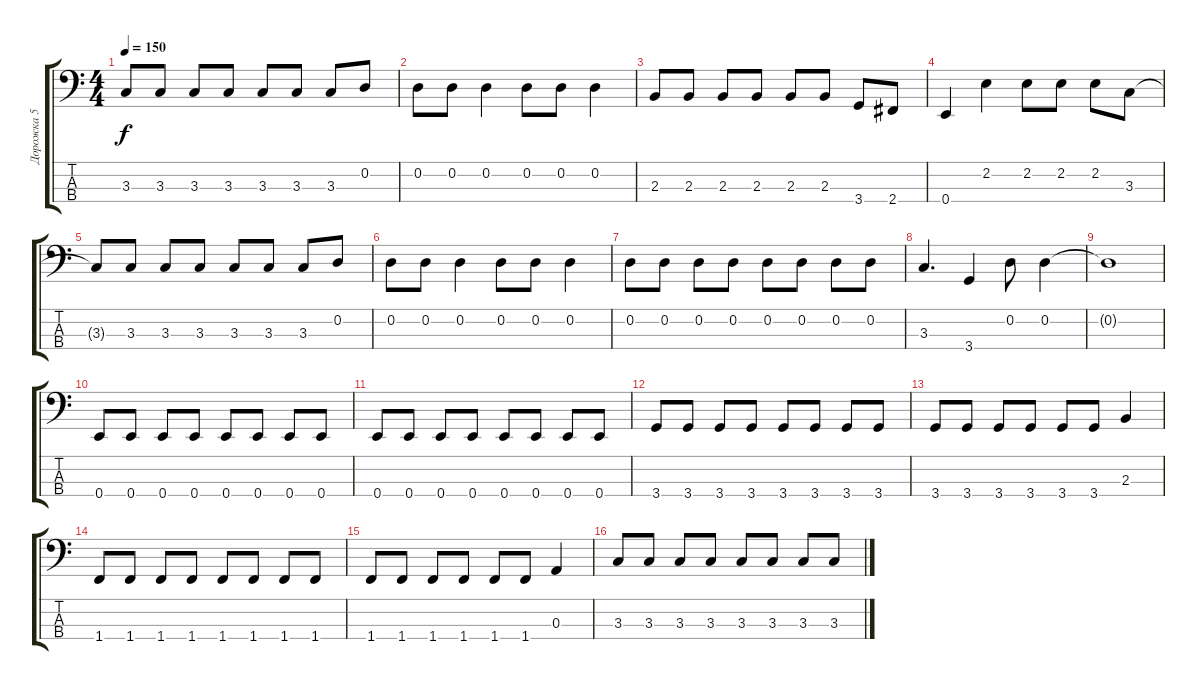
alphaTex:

\track ("Дорожка 5" "Дорожка 5") {instrument electricbassfinger}
\staff {score tabs}
\tuning (G2 D2 A1 E1) {hide}
\ts (4 4)
\tempo 150
\clef f4
\ks c
3.3{t}.8{dy f} 3.3.8 3.3.8 3.3.8 3.3.8 3.3.8 3.3.8 0.2.8 |
0.2.8 0.2.8 0.2.4 0.2.8 0.2.8 0.2.4 |
2.3.8 2.3.8 2.3.8 2.3.8 2.3.8 2.3.8 3.4.8 2.4.8 |
0.4.4 2.2.4 2.2.8 2.2.8 2.2.8 3.3.8 |
3.3{t}.8 3.3.8 3.3.8 3.3.8 3.3.8 3.3.8 3.3.8 0.2.8 |
0.2.8 0.2.8 0.2.4 0.2.8 0.2.8 0.2.4 |
0.2.8 0.2.8 0.2.8 0.2.8 0.2.8 0.2.8 0.2.8 0.2.8 |
3.3.4{d} 3.4.4 0.2.8 0.2.4 |
0.2{t}.1 |
0.4.8 0.4.8 0.4.8 0.4.8 0.4.8 0.4.8 0.4.8 0.4.8 |
0.4.8 0.4.8 0.4.8 0.4.8 0.4.8 0.4.8 0.4.8 0.4.8 |
3.4.8 3.4.8 3.4.8 3.4.8 3.4.8 3.4.8 3.4.8 3.4.8 |
3.4.8 3.4.8 3.4.8 3.4.8 3.4.8 3.4.8 2.3.4 |
1.4.8 1.4.8 1.4.8 1.4.8 1.4.8 1.4.8 1.4.8 1.4.8 |
1.4.8 1.4.8 1.4.8 1.4.8 1.4.8 1.4.8 0.3.4 |
3.3.8 3.3.8 3.3.8 3.3.8 3.3.8 3.3.8 3.3.8 3.3.8
